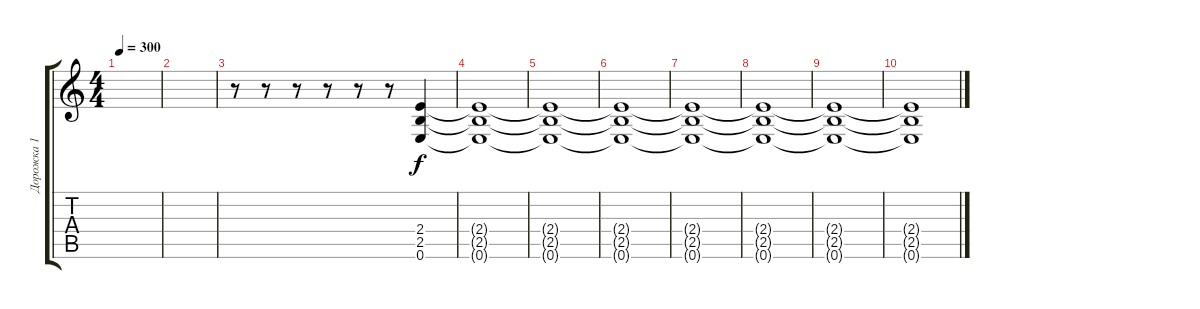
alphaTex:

\track ("Дорожка 1" "Дорожка 1") {instrument distortionguitar}
\staff {score tabs}
\tuning (E4 B3 G3 D3 A2 E2) {hide}
\ts (4 4)
\tempo 300
\clef g2
\ks c
|
|
r.8 r.8 r.8 r.8 r.8 r.8 (2.4 2.5 0.6).4 |
(2.4{t} 2.5{t} 0.6{t}).1 |
(2.4{t} 2.5{t} 0.6{t}).1 |
(2.4{t} 2.5{t} 0.6{t}).1 |
(2.4{t} 2.5{t} 0.6{t}).1 |
(2.4{t} 2.5{t} 0.6{t}).1 |
(2.4{t} 2.5{t} 0.6{t}).1 |
(2.4{t} 2.5{t} 0.6{t}).1
